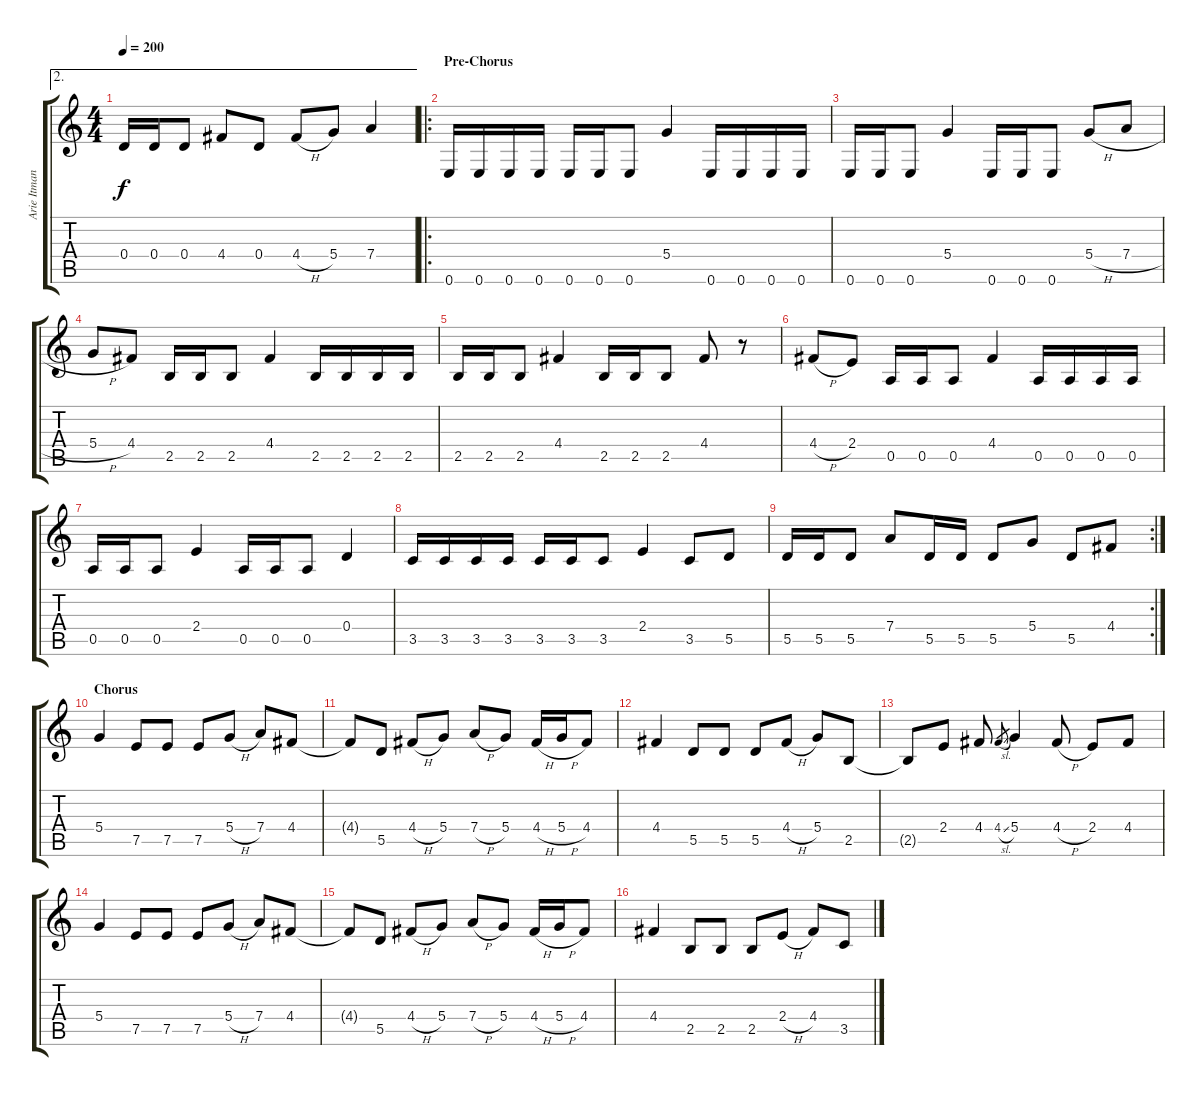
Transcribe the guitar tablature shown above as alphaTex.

\track ("Arie Itman" "Arie Itman") {instrument distortionguitar}
\staff {score tabs}
\tuning (E4 B3 G3 D3 A2 E2) {hide}
\ae 2
\ts (4 4)
\tempo 200
\clef g2
\ks c
0.4.16{dy f} 0.4.16 0.4.8 4.4.8 0.4.8 4.4{h}.8 5.4.8 7.4.4 |
\ro
\section ("" "Pre-Chorus")
0.6.16 0.6.16 0.6.16 0.6.16 0.6.16 0.6.16 0.6.8 5.4.4 0.6.16 0.6.16 0.6.16 0.6.16 |
0.6.16 0.6.16 0.6.8 5.4.4 0.6.16 0.6.16 0.6.8 5.4{h}.8 7.4{h}.8 |
5.4{h}.8 4.4.8 2.5.16 2.5.16 2.5.8 4.4.4 2.5.16 2.5.16 2.5.16 2.5.16 |
2.5.16 2.5.16 2.5.8 4.4.4 2.5.16 2.5.16 2.5.8 4.4.8 r.8 |
4.4{h}.8 2.4.8 0.5.16 0.5.16 0.5.8 4.4.4 0.5.16 0.5.16 0.5.16 0.5.16 |
0.5.16 0.5.16 0.5.8 2.4.4 0.5.16 0.5.16 0.5.8 0.4.4 |
3.5.16 3.5.16 3.5.16 3.5.16 3.5.16 3.5.16 3.5.8 2.4.4 3.5.8 5.5.8 |
\rc 2
5.5.16 5.5.16 5.5.8 7.4.8 5.5.16 5.5.16 5.5.8 5.4.8 5.5.8 4.4.8 |
\section ("" "Chorus")
5.4.4 7.5.8 7.5.8 7.5.8 5.4{h}.8 7.4.8 4.4.8 |
4.4{t}.8 5.5.8 4.4{h}.8 5.4.8 7.4{h}.8 5.4.8 4.4{h}.16 5.4{h}.16 4.4.8 |
4.4.4 5.5.8 5.5.8 5.5.8 4.4{h}.8 5.4.8 2.5.8 |
2.5{t}.8 2.4.8 4.4.8 4.4{sl}.8{gr} 5.4.4 4.4{h}.8 2.4.8 4.4.8 |
5.4.4 7.5.8 7.5.8 7.5.8 5.4{h}.8 7.4.8 4.4.8 |
4.4{t}.8 5.5.8 4.4{h}.8 5.4.8 7.4{h}.8 5.4.8 4.4{h}.16 5.4{h}.16 4.4.8 |
4.4.4 2.5.8 2.5.8 2.5.8 2.4{h}.8 4.4.8 3.5.8
